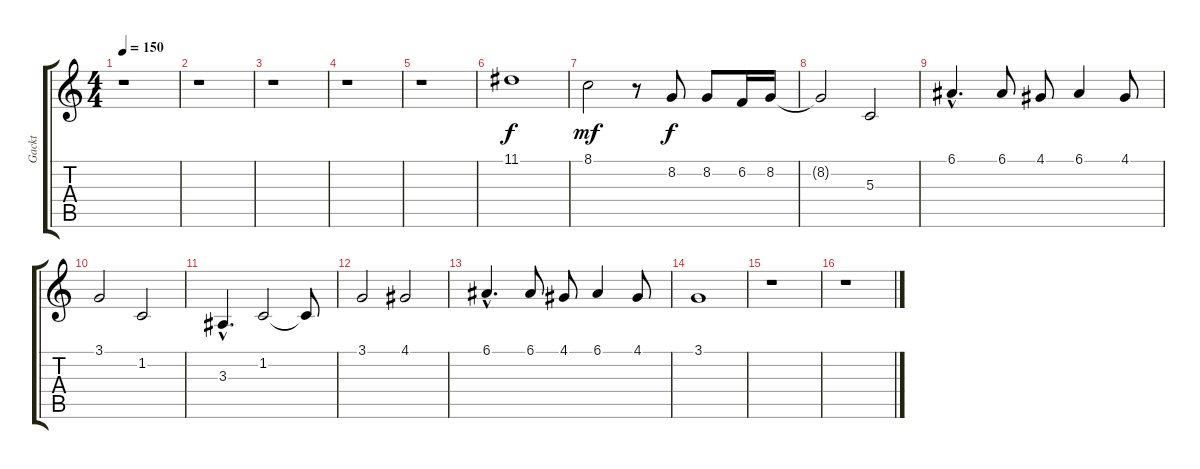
\track ("Gackt" "Gackt") {instrument drawbarorgan}
\staff {score tabs}
\tuning (E4 B3 G3 D3 A2 E2) {hide}
\ts (4 4)
\tempo 150
\clef g2
\ks c
r.1{dy f} |
r.1 |
r.1 |
r.1 |
r.1 |
11.1.1 |
8.1.2{dy mf} r.8 8.2.8{dy f} 8.2.8 6.2.16 8.2.16 |
8.2{t}.2 5.3.2 |
6.1{hac}.4{d} 6.1.8 4.1.8 6.1.4 4.1.8 |
3.1.2 1.2.2 |
3.3{hac}.4{d} 1.2.2 1.2{t}.8 |
3.1.2 4.1.2 |
6.1{hac}.4{d} 6.1.8 4.1.8 6.1.4 4.1.8 |
3.1.1 |
r.1 |
r.1
